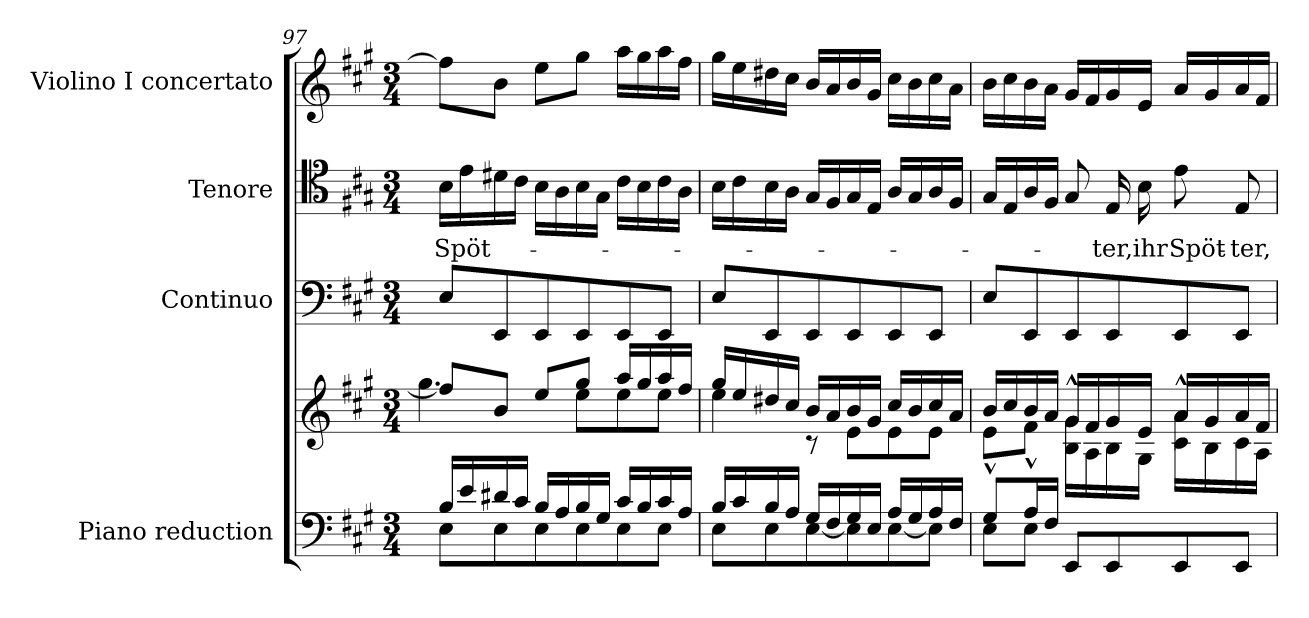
**kern	**kern	**kern	**kern	**text	**kern
*part4	*part4	*part3	*part2	*part2	*part1
*staff5	*staff4	*staff3	*staff2	*staff2	*staff1
*I"Piano reduction	*	*I"Continuo	*I"Tenore	*	*I"Violino I concertato
*I'Pno	*	*	*	*	*I'Vln
!!LO:LB:g=z
*clefF4	*clefG2	*clefF4	*clefC4	*	*clefG2
*k[f#c#g#]	*k[f#c#g#]	*k[f#c#g#]	*k[f#c#g#]	*	*k[f#c#g#]
*M3/4	*M3/4	*M3/4	*M3/4	*	*M3/4
=97	=97	=97	=97	=97	=97
*^	*^	*	*	*	*
!	!	!	!	!	!	!LO:LY:b	!
16B/LL	8E\L	8ff#/L]	4.gg#\	8E/L	16B\LL	Spöt-	8ff#\L]
16e/	.	.	.	.	16e\	.	.
16d#X/	8E\	8b/J	.	8EE/	16d#X\	.	8b\J
16c#/JJ	.	.	.	.	16c#\JJ	.	.
16B/LL	8E\	8ee/L	.	8EE/	16B\LL	.	8ee\L
16A/	.	.	.	.	16A\	.	.
16B/	8E\	8gg#/J	8ee\L	8EE/	16B\	.	8gg#\J
16G#/JJ	.	.	.	.	16G#\JJ	.	.
16c#/LL	8E\	16aa/LL	8ee\	8EE/	16c#\LL	.	16aa\LL
16B/	.	16gg#/	.	.	16B\	.	16gg#\
16c#/	8E\J	16aa/	8ee\J	8EE/J	16c#\	.	16aa\
16A/JJ	.	16ff#/JJ	.	.	16A\JJ	.	16ff#\JJ
=98	=98	=98	=98	=98	=98	=98	=98
16B/LL	8E\L	16gg#/LL	4ee\	8E/L	16B\LL	.	16gg#\LL
16c#/	.	16ee/	.	.	16c#\	.	16ee\
16B/	8E\	16dd#X/	.	8EE/	16B\	.	16dd#X\
16A/JJ	.	16cc#/JJ	.	.	16A\JJ	.	16cc#\JJ
16G#/LL	[8E\	16b/LL	8r	8EE/	16G#/LL	.	16b/LL
16F#/	.	16a/	.	.	16F#/	.	16a/
16G#/	8E\]	16b/	8e\L	8EE/	16G#/	.	16b/
16E/JJ	.	16g#/JJ	.	.	16E/JJ	.	16g#/JJ
16A/LL	[8E\	16cc#/LL	8e\	8EE/	16A/LL	.	16cc#\LL
16G#/	.	16b/	.	.	16G#/	.	16b\
16A/	8E\J]	16cc#/	8e\J	8EE/J	16A/	.	16cc#\
16F#/JJ	.	16a/JJ	.	.	16F#/JJ	.	16a\JJ
=99	=99	=99	=99	=99	=99	=99	=99
*	*	*	*^	*	*	*	*
8G#/L	8E\L	16b/LL	8e^^\L	4ryy	8E/L	16G#/LL	.	16b\LL
.	.	16cc#/	.	.	.	16E/	.	16cc#\
16A/L	8E\J	16b/	8f#^^\J	.	8EE/	16A/	.	16b\
16F#/JJ	.	16a/JJ	.	.	.	16F#/JJ	.	16a\JJ
2ryy	8EE/L	16g#/LL	16B\LL	4g#^^\	8EE/	8G#/	.	16g#/LL
.	.	16f#/	16A\	.	.	.	.	16f#/
!	!	!	!	!	!	!	!LO:LY:b	!
.	8EE/	16g#/	16B\	.	8EE/	16E/	-ter,	16g#/
!	!	!	!	!	!	!	!LO:LY:b	!
.	.	16e/JJ	16G#\JJ	.	.	16B\	ihr	16e/JJ
!	!	!	!	!	!	!	!LO:LY:b	!
.	8EE/	16a/LL	16c#\LL	4a^^\	8EE/	8e\	Spöt-	16a/LL
.	.	16g#/	16B\	.	.	.	.	16g#/
!	!	!	!	!	!	!	!LO:LY:b	!
.	8EE/J	16a/	16c#\	.	8EE/J	8E/	-ter,	16a/
.	.	16f#/JJ	16A\JJ	.	.	.	.	16f#/JJ
*v	*v	*	*	*	*	*	*	*
*	*v	*v	*v	*	*	*	*
=	=	=	=	=	=
*-	*-	*-	*-	*-	*-
